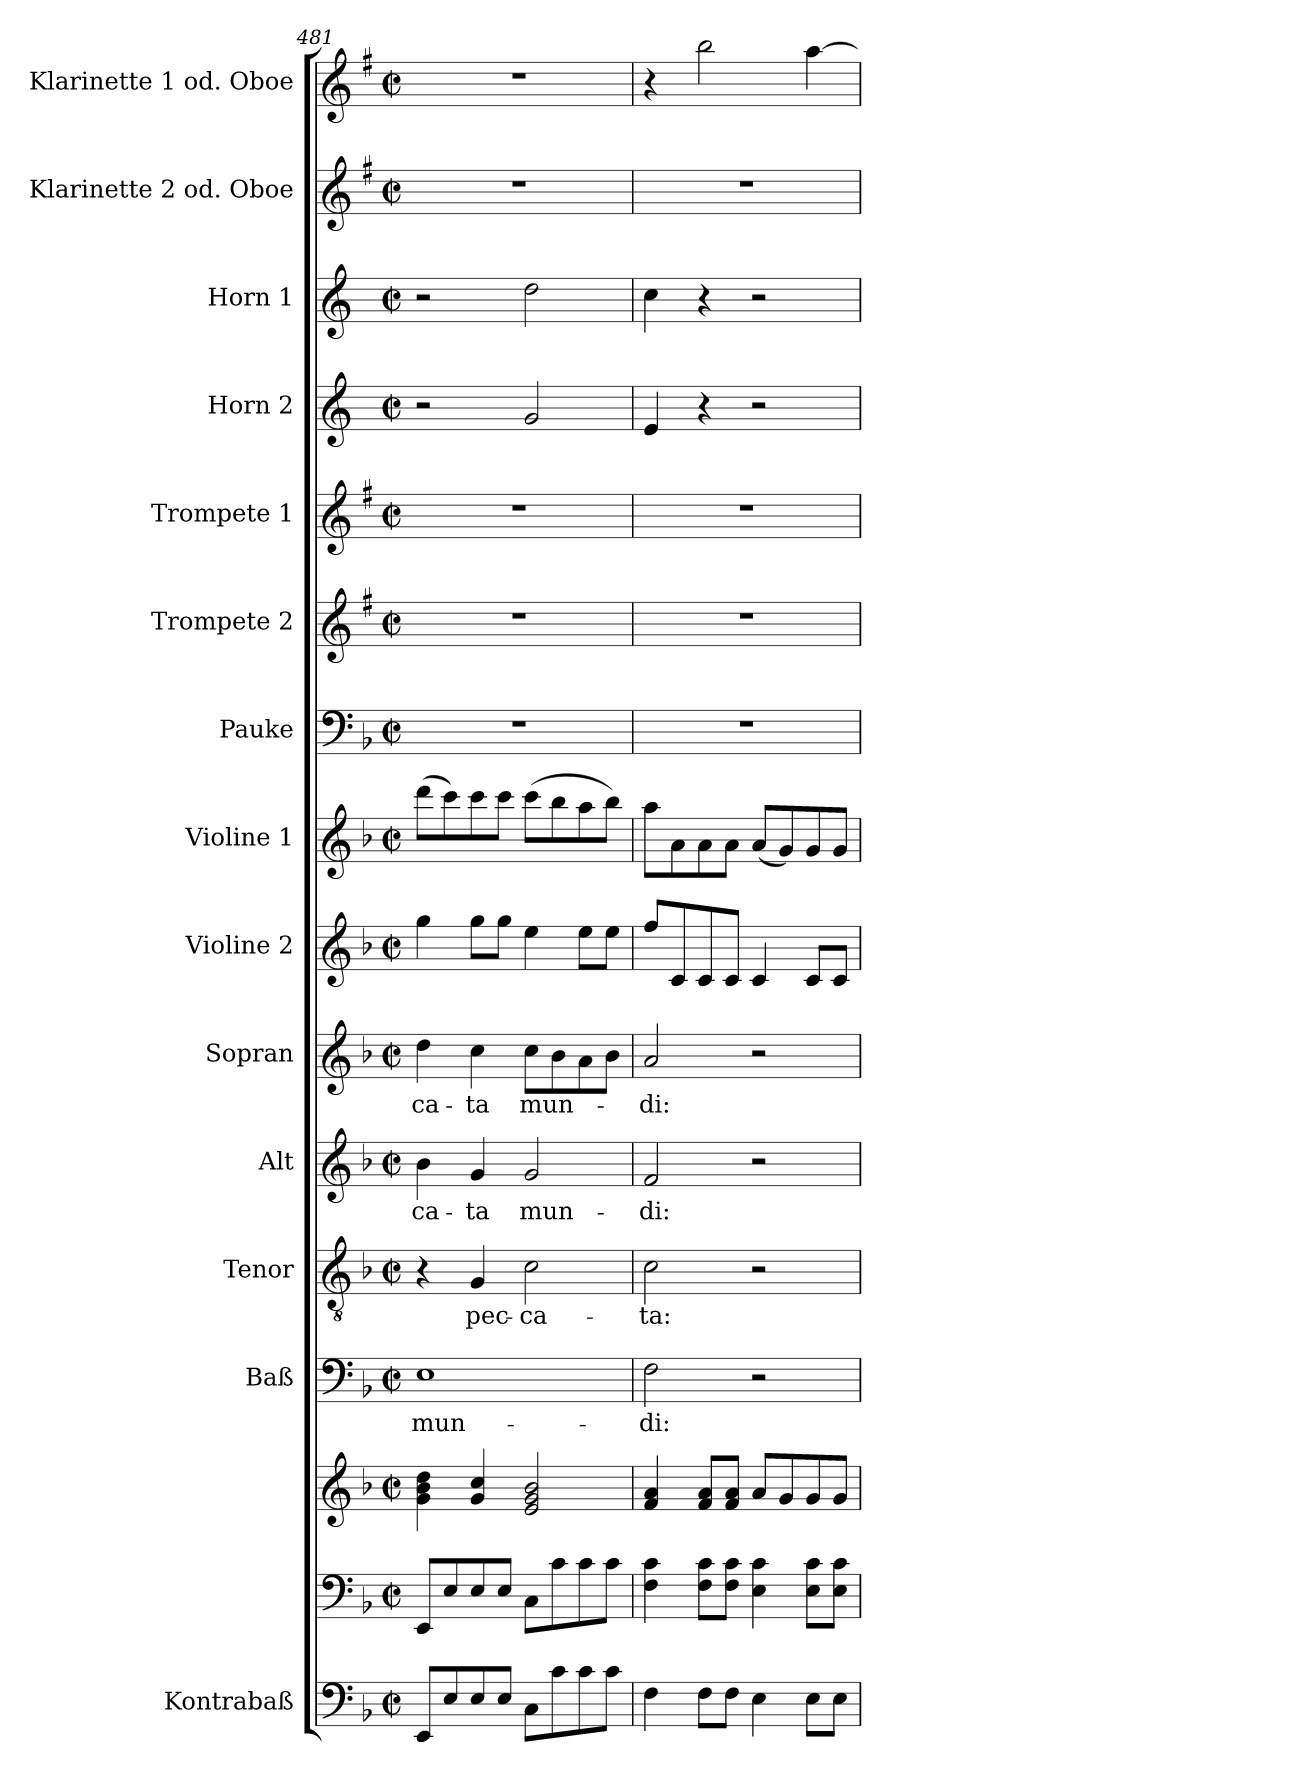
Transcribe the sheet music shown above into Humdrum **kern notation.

**kern	**kern	**kern	**kern	**text	**kern	**text	**kern	**text	**kern	**text	**kern	**kern	**kern	**kern	**kern	**kern	**kern	**kern	**kern
*part15	*part14	*part14	*part13	*part13	*part12	*part12	*part11	*part11	*part10	*part10	*part9	*part8	*part7	*part6	*part5	*part4	*part3	*part2	*part1
*staff16	*staff15	*staff14	*staff13	*staff13	*staff12	*staff12	*staff11	*staff11	*staff10	*staff10	*staff9	*staff8	*staff7	*staff6	*staff5	*staff4	*staff3	*staff2	*staff1
*I"Kontrabaß	*	*	*I"Baß	*	*I"Tenor	*	*I"Alt	*	*I"Sopran	*	*I"Violine 2	*I"Violine 1	*I"Pauke	*I"Trompete 2	*I"Trompete 1	*I"Horn 2	*I"Horn 1	*I"Klarinette 2 od. Oboe	*I"Klarinette 1 od. Oboe
*	*	*	*	*	*	*	*	*	*	*	*	*	*	*I'Tpt	*I'Tpt	*I'Hn	*I'Hn	*	*
*clefF4	*clefF4	*clefG2	*clefF4	*	*clefGv2	*	*clefG2	*	*clefG2	*	*clefG2	*clefG2	*clefF4	*clefG2	*clefG2	*clefG2	*clefG2	*clefG2	*clefG2
*ITrd7c12	*	*	*	*	*	*	*	*	*	*	*	*	*	*ITrd1c2	*ITrd1c2	*ITrd4c7	*ITrd4c7	*ITrd1c2	*ITrd1c2
*k[b-]	*k[b-]	*k[b-]	*k[b-]	*	*k[b-]	*	*k[b-]	*	*k[b-]	*	*k[b-]	*k[b-]	*k[b-]	*k[b-]	*k[b-]	*k[b-]	*k[b-]	*k[b-]	*k[b-]
*F:	*F:	*F:	*F:	*	*F:	*	*F:	*	*F:	*	*F:	*F:	*F:	*F:	*F:	*F:	*F:	*F:	*F:
*M2/2	*M2/2	*M2/2	*M2/2	*	*M2/2	*	*M2/2	*	*M2/2	*	*M2/2	*M2/2	*M2/2	*M2/2	*M2/2	*M2/2	*M2/2	*M2/2	*M2/2
*met(c|)	*met(c|)	*met(c|)	*met(c|)	*	*met(c|)	*	*met(c|)	*	*met(c|)	*	*met(c|)	*met(c|)	*met(c|)	*met(c|)	*met(c|)	*met(c|)	*met(c|)	*met(c|)	*met(c|)
=481	=481	=481	=481	=481	=481	=481	=481	=481	=481	=481	=481	=481	=481	=481	=481	=481	=481	=481	=481
!	!	!	!	!LO:LY:b	!	!	!	!LO:LY:b	!	!LO:LY:b	!	!	!	!	!	!	!	!	!
8EEE/L	8EE/L	4g\ 4b-\ 4dd\	1E	mun-	4r	.	4b-\	-ca-	4dd\	-ca-	4gg\	(>8ddd\L	1r	1r	1r	2r	2r	1r	1r
8EE/	8E/	.	.	.	.	.	.	.	.	.	.	8ccc\)	.	.	.	.	.	.	.
!	!	!	!	!	!	!LO:LY:b	!	!LO:LY:b	!	!LO:LY:b	!	!	!	!	!	!	!	!	!
8EE/	8E/	4g/ 4cc/	.	.	4G/	pec-	4g/	-ta	4cc\	-ta	8gg\L	8ccc\	.	.	.	.	.	.	.
8EE/J	8E/J	.	.	.	.	.	.	.	.	.	8gg\J	8ccc\J	.	.	.	.	.	.	.
!	!	!	!	!	!	!LO:LY:b	!	!LO:LY:b	!	!LO:LY:b	!	!	!	!	!	!	!	!	!
8CC\L	8C\L	2e/ 2g/ 2b-/	.	.	2c\	-ca-	2g/	mun-	8cc\L	mun-	4ee\	(>8ccc\L	.	.	.	2c/	2g\	.	.
8C\	8c\	.	.	.	.	.	.	.	8b-\	.	.	8bb-\	.	.	.	.	.	.	.
8C\	8c\	.	.	.	.	.	.	.	8a\	.	8ee\L	8aa\	.	.	.	.	.	.	.
8C\J	8c\J	.	.	.	.	.	.	.	8b-\J	.	8ee\J	8bb-\J)	.	.	.	.	.	.	.
=482	=482	=482	=482	=482	=482	=482	=482	=482	=482	=482	=482	=482	=482	=482	=482	=482	=482	=482	=482
!	!	!	!	!LO:LY:b	!	!LO:LY:b	!	!LO:LY:b	!	!LO:LY:b	!	!	!	!	!	!	!	!	!
4FF\	4F\ 4c\	4f/ 4a/	2F\	-di:	2c\	-ta:	2f/	-di:	2a/	-di:	8ff/L	8aa\L	1r	1r	1r	4A/	4f\	1r	4r
.	.	.	.	.	.	.	.	.	.	.	8c/	8a\	.	.	.	.	.	.	.
8FF\L	8F\ 8c\L	8f/ 8a/L	.	.	.	.	.	.	.	.	8c/	8a\	.	.	.	4r	4r	.	2aa\
8FF\J	8F\ 8c\J	8f/ 8a/J	.	.	.	.	.	.	.	.	8c/J	8a\J	.	.	.	.	.	.	.
4EE\	4E\ 4c\	8a/L	2r	.	2r	.	2r	.	2r	.	4c/	(<8a/L	.	.	.	2r	2r	.	.
.	.	8g/	.	.	.	.	.	.	.	.	.	8g/)	.	.	.	.	.	.	.
8EE\L	8E\ 8c\L	8g/	.	.	.	.	.	.	.	.	8c/L	8g/	.	.	.	.	.	.	[4gg\
8EE\J	8E\ 8c\J	8g/J	.	.	.	.	.	.	.	.	8c/J	8g/J	.	.	.	.	.	.	.
=	=	=	=	=	=	=	=	=	=	=	=	=	=	=	=	=	=	=	=
*-	*-	*-	*-	*-	*-	*-	*-	*-	*-	*-	*-	*-	*-	*-	*-	*-	*-	*-	*-
